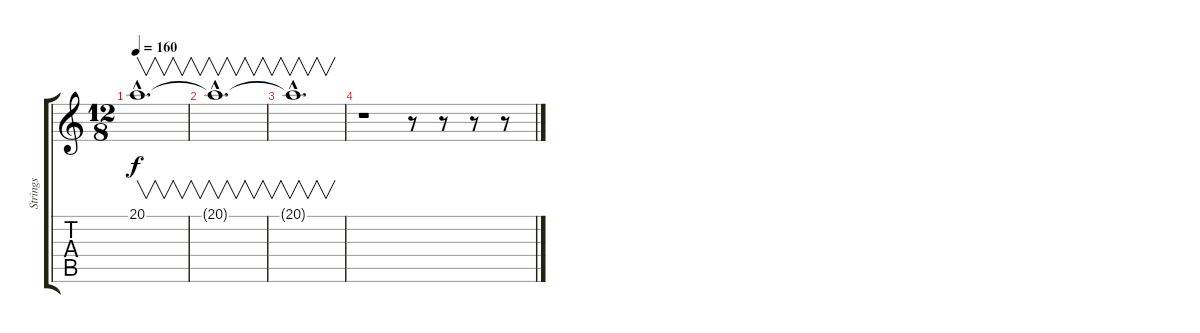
\track ("Strings" "Strings") {instrument synthstrings2}
\staff {score tabs}
\tuning (Db4 Ab3 E3 B2 Gb2 B1) {hide}
\ts (12 8)
\tempo 160
\clef g2
\ks c
20.1{hac t}.1{v d dy f volume 13 instrument synthstrings2} |
20.1{hac t}.1{v d volume 13 instrument synthstrings2} |
20.1{hac t}.1{v d volume 13 instrument synthstrings2} |
r.1{volume 13 instrument synthstrings2} r.8 r.8 r.8 r.8
